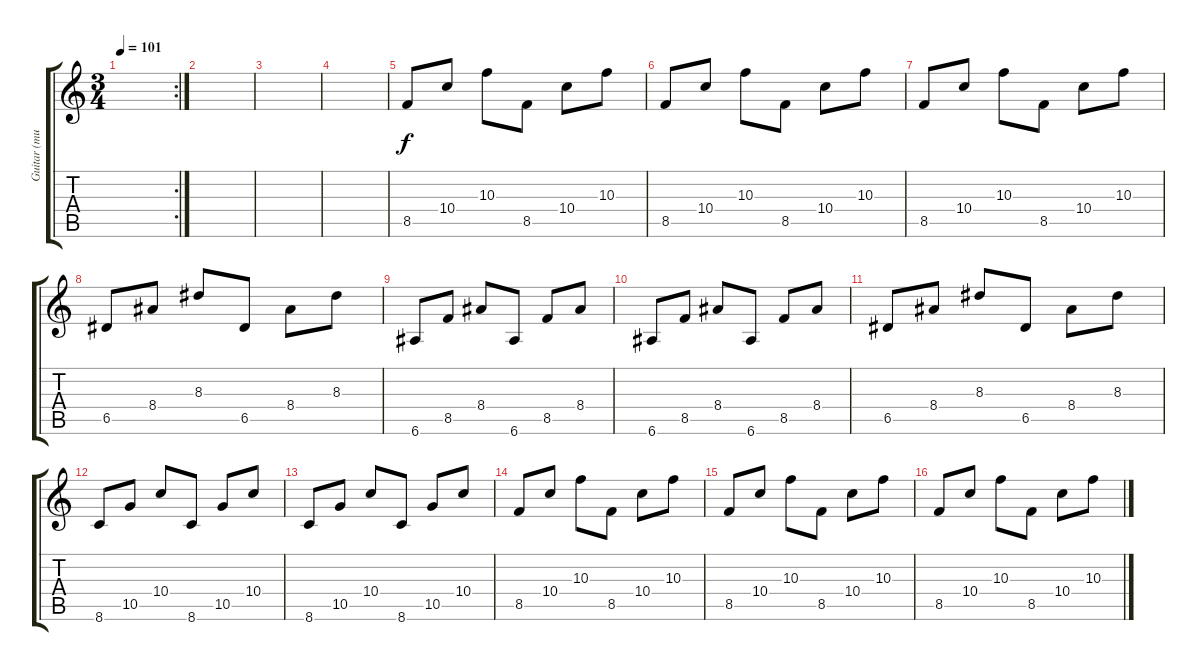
\track ("Guitar (muted)" "Guitar (mu") {instrument electricguitarmuted}
\staff {score tabs}
\tuning (E4 B3 G3 D3 A2 E2) {hide}
\rc 2
\ts (3 4)
\tempo 101
\clef g2
\ks c
|
|
|
|
8.5.8 10.4.8 10.3.8 8.5.8 10.4.8 10.3.8 |
8.5.8 10.4.8 10.3.8 8.5.8 10.4.8 10.3.8 |
8.5.8 10.4.8 10.3.8 8.5.8 10.4.8 10.3.8 |
6.5.8 8.4.8 8.3.8 6.5.8 8.4.8 8.3.8 |
6.6.8 8.5.8 8.4.8 6.6.8 8.5.8 8.4.8 |
6.6.8 8.5.8 8.4.8 6.6.8 8.5.8 8.4.8 |
6.5.8 8.4.8 8.3.8 6.5.8 8.4.8 8.3.8 |
8.6.8 10.5.8 10.4.8 8.6.8 10.5.8 10.4.8 |
8.6.8 10.5.8 10.4.8 8.6.8 10.5.8 10.4.8 |
8.5.8 10.4.8 10.3.8 8.5.8 10.4.8 10.3.8 |
8.5.8 10.4.8 10.3.8 8.5.8 10.4.8 10.3.8 |
8.5.8 10.4.8 10.3.8 8.5.8 10.4.8 10.3.8
